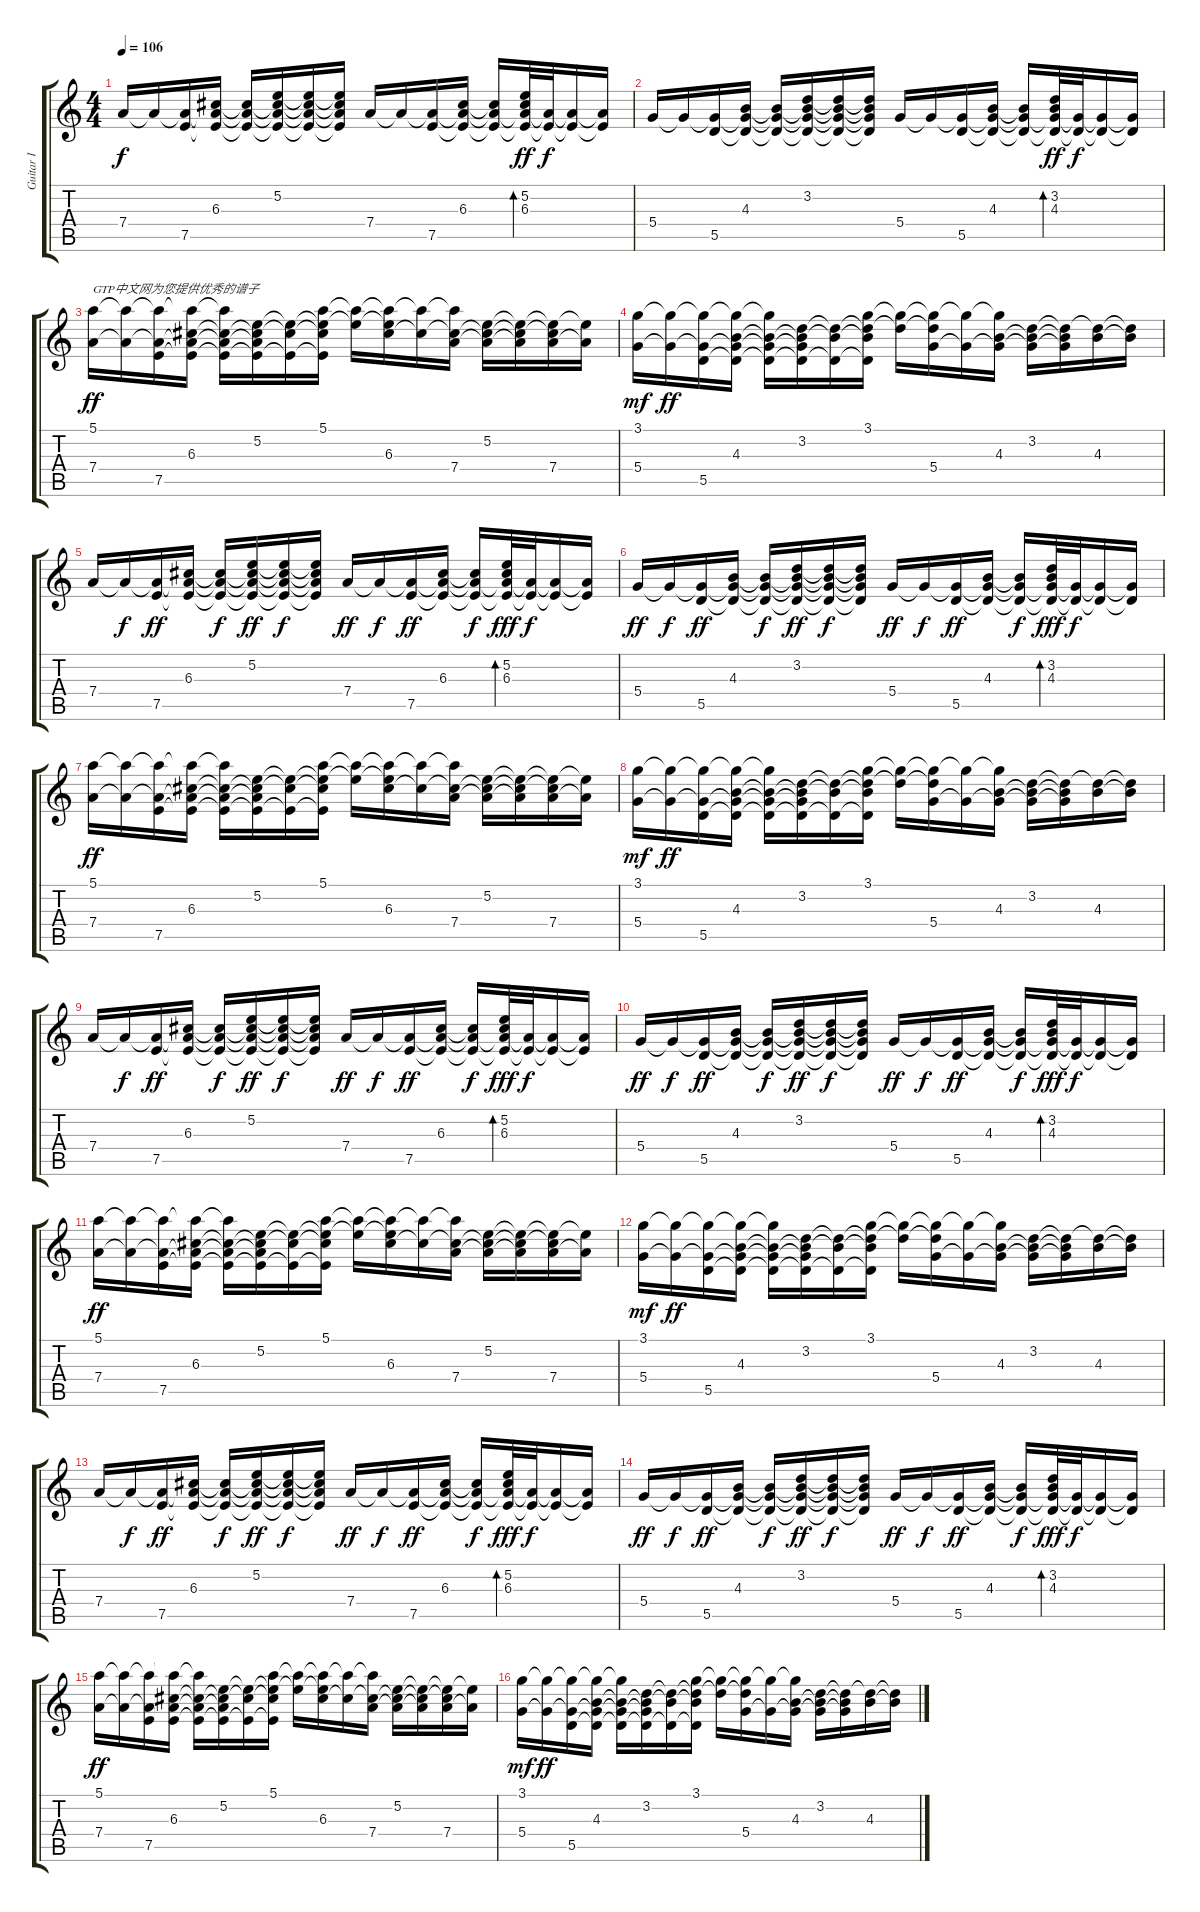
\track ("Guitar I" "Guitar I") {instrument acousticguitarsteel}
\staff {score tabs}
\tuning (E4 B3 G3 D3 A2 E2) {hide}
\ts (4 4)
\tempo 106
\clef g2
\ks c
7.4.16{dy f volume 13 instrument acousticguitarsteel} 7.4{t}.16 (7.4{t} 7.5).16 (6.3 7.4{t} 7.5{t}).16 (6.3{t} 7.4{t} 7.5{t}).16 (5.2 6.3{t} 7.4{t} 7.5{t}).16 (5.2{t} 6.3{t} 7.4{t} 7.5{t}).16 (5.2{t} 6.3{t} 7.4{t} 7.5{t}).16 7.4.16 7.4{t}.16 (7.4{t} 7.5).16 (6.3 7.4{t} 7.5{t}).16 (6.3{t} 7.4{t} 7.5{t}).16 (5.2 6.3 7.4{t} 7.5{t}).32{bd 480 dy ff} (7.4{t} 7.5{t}).32{dy f} (7.4{t} 7.5{t}).16 (7.4{t} 7.5{t}).16 |
5.4.16 5.4{t}.16 (5.4{t} 5.5).16 (4.3 5.4{t} 5.5{t}).16 (4.3{t} 5.4{t} 5.5{t}).16 (3.2 4.3{t} 5.4{t} 5.5{t}).16 (3.2{t} 4.3{t} 5.4{t} 5.5{t}).16 (3.2{t} 4.3{t} 5.4{t} 5.5{t}).16 5.4.16 5.4{t}.16 (5.4{t} 5.5).16 (4.3 5.4{t} 5.5{t}).16 (4.3{t} 5.4{t} 5.5{t}).16 (3.2 4.3 5.4{t} 5.5{t}).32{bd 480 dy ff} (5.4{t} 5.5{t}).32{dy f} (5.4{t} 5.5{t}).16 (5.4{t} 5.5{t}).16 |
(5.1 7.4).16{txt "GTP中文网为您提供优秀的谱子" dy ff} (5.1{t} 7.4{t}).16 (5.1{t} 7.4{t} 7.5).16 (5.1{t} 6.3 7.4{t} 7.5{t}).16 (5.1{t} 6.3{t} 7.4{t} 7.5{t}).16 (5.2 6.3{t} 7.4{t} 7.5{t}).16 (5.2{t} 6.3{t} 7.5{t}).16 (5.1 5.2{t} 6.3{t} 7.5{t}).16 (5.1{t} 5.2{t}).16 (5.1{t} 5.2{t} 6.3).16 (5.1{t} 6.3{t}).16 (5.1{t} 6.3{t} 7.4).16 (5.2 6.3{t} 7.4{t}).16 (5.2{t} 6.3{t} 7.4{t}).16 (5.2{t} 6.3{t} 7.4).16 (5.2{t} 7.4{t}).16 |
(3.1 5.4).16{dy mf} (3.1{t} 5.4{t}).16{dy ff} (3.1{t} 5.4{t} 5.5).16 (3.1{t} 4.3 5.4{t} 5.5{t}).16 (3.1{t} 4.3{t} 5.4{t} 5.5{t}).16 (3.2 4.3{t} 5.4{t} 5.5{t}).16 (3.2{t} 4.3{t} 5.5{t}).16 (3.1 3.2{t} 4.3{t} 5.5{t}).16 (3.1{t} 3.2{t}).16 (3.1{t} 3.2{t} 5.4).16 (3.1{t} 5.4{t}).16 (3.1{t} 4.3 5.4{t}).16 (3.2 4.3{t} 5.4{t}).16 (3.2{t} 4.3{t} 5.4{t}).16 (3.2{t} 4.3).16 (3.2{t} 4.3{t}).16 |
7.4.16 7.4{t}.16{dy f} (7.4{t} 7.5).16{dy ff} (6.3 7.4{t} 7.5{t}).16 (6.3{t} 7.4{t} 7.5{t}).16{dy f} (5.2 6.3{t} 7.4{t} 7.5{t}).16{dy ff} (5.2{t} 6.3{t} 7.4{t} 7.5{t}).16{dy f} (5.2{t} 6.3{t} 7.4{t} 7.5{t}).16 7.4.16{dy ff} 7.4{t}.16{dy f} (7.4{t} 7.5).16{dy ff} (6.3 7.4{t} 7.5{t}).16 (6.3{t} 7.4{t} 7.5{t}).16{dy f} (5.2 6.3 7.4{t} 7.5{t}).32{bd 480 dy fff} (7.4{t} 7.5{t}).32{dy f} (7.4{t} 7.5{t}).16 (7.4{t} 7.5{t}).16 |
5.4.16{dy ff} 5.4{t}.16{dy f} (5.4{t} 5.5).16{dy ff} (4.3 5.4{t} 5.5{t}).16 (4.3{t} 5.4{t} 5.5{t}).16{dy f} (3.2 4.3{t} 5.4{t} 5.5{t}).16{dy ff} (3.2{t} 4.3{t} 5.4{t} 5.5{t}).16{dy f} (3.2{t} 4.3{t} 5.4{t} 5.5{t}).16 5.4.16{dy ff} 5.4{t}.16{dy f} (5.4{t} 5.5).16{dy ff} (4.3 5.4{t} 5.5{t}).16 (4.3{t} 5.4{t} 5.5{t}).16{dy f} (3.2 4.3 5.4{t} 5.5{t}).32{bd 480 dy fff} (5.4{t} 5.5{t}).32{dy f} (5.4{t} 5.5{t}).16 (5.4{t} 5.5{t}).16 |
(5.1 7.4).16{dy ff} (5.1{t} 7.4{t}).16 (5.1{t} 7.4{t} 7.5).16 (5.1{t} 6.3 7.4{t} 7.5{t}).16 (5.1{t} 6.3{t} 7.4{t} 7.5{t}).16 (5.2 6.3{t} 7.4{t} 7.5{t}).16 (5.2{t} 6.3{t} 7.5{t}).16 (5.1 5.2{t} 6.3{t} 7.5{t}).16 (5.1{t} 5.2{t}).16 (5.1{t} 5.2{t} 6.3).16 (5.1{t} 6.3{t}).16 (5.1{t} 6.3{t} 7.4).16 (5.2 6.3{t} 7.4{t}).16 (5.2{t} 6.3{t} 7.4{t}).16 (5.2{t} 6.3{t} 7.4).16 (5.2{t} 7.4{t}).16 |
(3.1 5.4).16{dy mf} (3.1{t} 5.4{t}).16{dy ff} (3.1{t} 5.4{t} 5.5).16 (3.1{t} 4.3 5.4{t} 5.5{t}).16 (3.1{t} 4.3{t} 5.4{t} 5.5{t}).16 (3.2 4.3{t} 5.4{t} 5.5{t}).16 (3.2{t} 4.3{t} 5.5{t}).16 (3.1 3.2{t} 4.3{t} 5.5{t}).16 (3.1{t} 3.2{t}).16 (3.1{t} 3.2{t} 5.4).16 (3.1{t} 5.4{t}).16 (3.1{t} 4.3 5.4{t}).16 (3.2 4.3{t} 5.4{t}).16 (3.2{t} 4.3{t} 5.4{t}).16 (3.2{t} 4.3).16 (3.2{t} 4.3{t}).16 |
7.4.16 7.4{t}.16{dy f} (7.4{t} 7.5).16{dy ff} (6.3 7.4{t} 7.5{t}).16 (6.3{t} 7.4{t} 7.5{t}).16{dy f} (5.2 6.3{t} 7.4{t} 7.5{t}).16{dy ff} (5.2{t} 6.3{t} 7.4{t} 7.5{t}).16{dy f} (5.2{t} 6.3{t} 7.4{t} 7.5{t}).16 7.4.16{dy ff} 7.4{t}.16{dy f} (7.4{t} 7.5).16{dy ff} (6.3 7.4{t} 7.5{t}).16 (6.3{t} 7.4{t} 7.5{t}).16{dy f} (5.2 6.3 7.4{t} 7.5{t}).32{bd 480 dy fff} (7.4{t} 7.5{t}).32{dy f} (7.4{t} 7.5{t}).16 (7.4{t} 7.5{t}).16 |
5.4.16{dy ff} 5.4{t}.16{dy f} (5.4{t} 5.5).16{dy ff} (4.3 5.4{t} 5.5{t}).16 (4.3{t} 5.4{t} 5.5{t}).16{dy f} (3.2 4.3{t} 5.4{t} 5.5{t}).16{dy ff} (3.2{t} 4.3{t} 5.4{t} 5.5{t}).16{dy f} (3.2{t} 4.3{t} 5.4{t} 5.5{t}).16 5.4.16{dy ff} 5.4{t}.16{dy f} (5.4{t} 5.5).16{dy ff} (4.3 5.4{t} 5.5{t}).16 (4.3{t} 5.4{t} 5.5{t}).16{dy f} (3.2 4.3 5.4{t} 5.5{t}).32{bd 480 dy fff} (5.4{t} 5.5{t}).32{dy f} (5.4{t} 5.5{t}).16 (5.4{t} 5.5{t}).16 |
(5.1 7.4).16{dy ff} (5.1{t} 7.4{t}).16 (5.1{t} 7.4{t} 7.5).16 (5.1{t} 6.3 7.4{t} 7.5{t}).16 (5.1{t} 6.3{t} 7.4{t} 7.5{t}).16 (5.2 6.3{t} 7.4{t} 7.5{t}).16 (5.2{t} 6.3{t} 7.5{t}).16 (5.1 5.2{t} 6.3{t} 7.5{t}).16 (5.1{t} 5.2{t}).16 (5.1{t} 5.2{t} 6.3).16 (5.1{t} 6.3{t}).16 (5.1{t} 6.3{t} 7.4).16 (5.2 6.3{t} 7.4{t}).16 (5.2{t} 6.3{t} 7.4{t}).16 (5.2{t} 6.3{t} 7.4).16 (5.2{t} 7.4{t}).16 |
(3.1 5.4).16{dy mf} (3.1{t} 5.4{t}).16{dy ff} (3.1{t} 5.4{t} 5.5).16 (3.1{t} 4.3 5.4{t} 5.5{t}).16 (3.1{t} 4.3{t} 5.4{t} 5.5{t}).16 (3.2 4.3{t} 5.4{t} 5.5{t}).16 (3.2{t} 4.3{t} 5.5{t}).16 (3.1 3.2{t} 4.3{t} 5.5{t}).16 (3.1{t} 3.2{t}).16 (3.1{t} 3.2{t} 5.4).16 (3.1{t} 5.4{t}).16 (3.1{t} 4.3 5.4{t}).16 (3.2 4.3{t} 5.4{t}).16 (3.2{t} 4.3{t} 5.4{t}).16 (3.2{t} 4.3).16 (3.2{t} 4.3{t}).16 |
7.4.16 7.4{t}.16{dy f} (7.4{t} 7.5).16{dy ff} (6.3 7.4{t} 7.5{t}).16 (6.3{t} 7.4{t} 7.5{t}).16{dy f} (5.2 6.3{t} 7.4{t} 7.5{t}).16{dy ff} (5.2{t} 6.3{t} 7.4{t} 7.5{t}).16{dy f} (5.2{t} 6.3{t} 7.4{t} 7.5{t}).16 7.4.16{dy ff} 7.4{t}.16{dy f} (7.4{t} 7.5).16{dy ff} (6.3 7.4{t} 7.5{t}).16 (6.3{t} 7.4{t} 7.5{t}).16{dy f} (5.2 6.3 7.4{t} 7.5{t}).32{bd 480 dy fff} (7.4{t} 7.5{t}).32{dy f} (7.4{t} 7.5{t}).16 (7.4{t} 7.5{t}).16 |
5.4.16{dy ff} 5.4{t}.16{dy f} (5.4{t} 5.5).16{dy ff} (4.3 5.4{t} 5.5{t}).16 (4.3{t} 5.4{t} 5.5{t}).16{dy f} (3.2 4.3{t} 5.4{t} 5.5{t}).16{dy ff} (3.2{t} 4.3{t} 5.4{t} 5.5{t}).16{dy f} (3.2{t} 4.3{t} 5.4{t} 5.5{t}).16 5.4.16{dy ff} 5.4{t}.16{dy f} (5.4{t} 5.5).16{dy ff} (4.3 5.4{t} 5.5{t}).16 (4.3{t} 5.4{t} 5.5{t}).16{dy f} (3.2 4.3 5.4{t} 5.5{t}).32{bd 480 dy fff} (5.4{t} 5.5{t}).32{dy f} (5.4{t} 5.5{t}).16 (5.4{t} 5.5{t}).16 |
(5.1 7.4).16{dy ff} (5.1{t} 7.4{t}).16 (5.1{t} 7.4{t} 7.5).16 (5.1{t} 6.3 7.4{t} 7.5{t}).16 (5.1{t} 6.3{t} 7.4{t} 7.5{t}).16 (5.2 6.3{t} 7.4{t} 7.5{t}).16 (5.2{t} 6.3{t} 7.5{t}).16 (5.1 5.2{t} 6.3{t} 7.5{t}).16 (5.1{t} 5.2{t}).16 (5.1{t} 5.2{t} 6.3).16 (5.1{t} 6.3{t}).16 (5.1{t} 6.3{t} 7.4).16 (5.2 6.3{t} 7.4{t}).16 (5.2{t} 6.3{t} 7.4{t}).16 (5.2{t} 6.3{t} 7.4).16 (5.2{t} 7.4{t}).16 |
(3.1 5.4).16{dy mf} (3.1{t} 5.4{t}).16{dy ff} (3.1{t} 5.4{t} 5.5).16 (3.1{t} 4.3 5.4{t} 5.5{t}).16 (3.1{t} 4.3{t} 5.4{t} 5.5{t}).16 (3.2 4.3{t} 5.4{t} 5.5{t}).16 (3.2{t} 4.3{t} 5.5{t}).16 (3.1 3.2{t} 4.3{t} 5.5{t}).16 (3.1{t} 3.2{t}).16 (3.1{t} 3.2{t} 5.4).16 (3.1{t} 5.4{t}).16 (3.1{t} 4.3 5.4{t}).16 (3.2 4.3{t} 5.4{t}).16 (3.2{t} 4.3{t} 5.4{t}).16 (3.2{t} 4.3).16 (3.2{t} 4.3{t}).16
